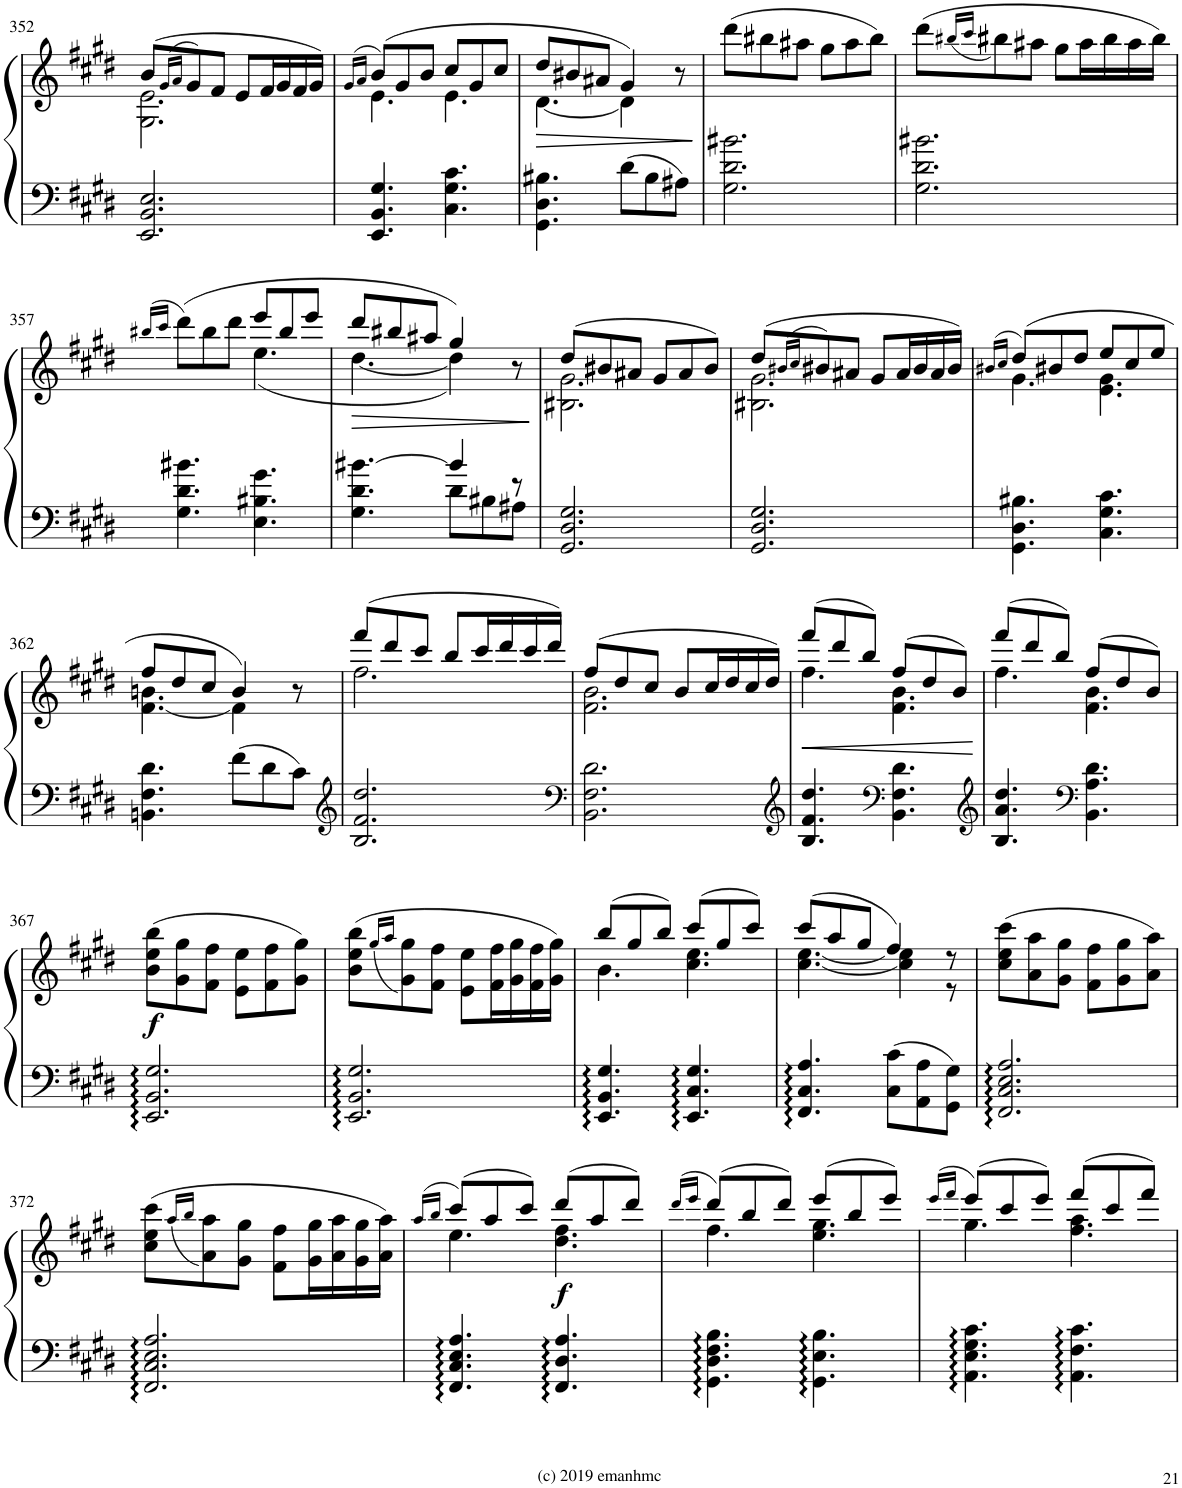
**kern	**kern	**dynam
*part1	*part1	*part1
*staff2	*staff1	*staff1/2
*I"Piano	*	*
*I'Pno.	*	*
!!LO:PB:g=z
*clefG2	*clefG2	*
*k[f#c#g#d#]	*k[f#c#g#d#]	*
*M6/8	*M6/8	*
=352	=352	=352
*	*^	*
2.EE/ 2.BB/ 2.E/	(8b/L	2.G#\ 2.e\	.
.	(16qg#/LL	.	.
.	16qa/JJ	.	.
.	8g#/)	.	.
.	8f#/J	.	.
.	8e/L	.	.
.	16f#/L	.	.
.	16g#/	.	.
.	16f#/	.	.
.	16g#/JJ)	.	.
=353	=353	=353	=353
.	(>16qg#/LL	.	.
.	16qa/JJ	.	.
4.EE/ 4.BB/ 4.G#/	(8b/L)	4.e\	.
.	8g#/	.	.
.	8b/J	.	.
4.C#\ 4.G#\ 4.c#\	8cc#/L	4.e\	.
.	8g#/	.	.
.	8cc#/J	.	.
=354	=354	=354	=354
!	!	!	!LO:HP:b
4.GG#\ 4.D#\ 4.B#X\	8dd#/L	[4.d#\	>
.	8b#X/	.	.
.	8a#X/J	.	.
8d#\L	4g#/)	4d#\]	.
8B#\	.	.	.
8A#X\J	8r	8ryy	.
*	*v	*v	*
=355	=355	=355
2.G#\ 2.d#\ 2.b#X\	(8ddd#\L	.
.	8bb#X\	.
.	8aa#X\J	.
.	8gg#\L	.
.	8aa#\	.
.	8bb#\J)	.
=356	=356	=356
2.G#\ 2.d#\ 2.b#X\	(8ddd#\L	.
.	(16qbb#X/LL	.
.	16qccc#/JJ	.
.	8bb#X\)	.
.	8aa#X\J	.
.	8gg#\L	.
.	16aa#\L	.
.	16bb#\	.
.	16aa#\	.
.	16bb#\JJ)	.
!!LO:LB:g=z
=357	=357	=357
.	(>16qbb#X/LL	.
.	16qccc#/JJ	.
*	*^	*
4.G#\ 4.d#\ 4.b#X\	(8ddd#\L)	4.ryy	.
.	8bb#\	.	.
.	8ddd#\J	.	.
4.E\ 4.B#X\ 4.g#\	8eee/L	(4.ee\	.
.	8bb#/	.	.
.	8eee/J	.	.
=358	=358	=358	=358
*^	*	*	*
!	!	!	!	!LO:HP:b
4.G#\ 4.d#\ [4.b#X\	4.ryy	8ddd#/L	[4.dd#\	>
.	.	8bb#X/	.	.
.	.	8aa#X/J	.	.
4b#/]	8d#\L	4gg#/)	4dd#\])	.
.	8B#X\	.	.	.
8r	8A#X\J	8r	8ryy	.
*v	*v	*	*	*
*	*v	*v	*
.	.	]
=359	=359	=359
*	*^	*
2.GG#/ 2.D#/ 2.G#/	(8dd#/L	2.B#X\ 2.g#\	.
.	8b#X/	.	.
.	8a#X/J	.	.
.	8g#/L	.	.
.	8a#/	.	.
.	8b#/J)	.	.
=360	=360	=360	=360
2.GG#/ 2.D#/ 2.G#/	(8dd#/L	2.B#X\ 2.g#\	.
.	(16qb#X/LL	.	.
.	16qcc#/JJ	.	.
.	8b#X/)	.	.
.	8a#X/J	.	.
.	8g#/L	.	.
.	16a#/L	.	.
.	16b#/	.	.
.	16a#/	.	.
.	16b#/JJ)	.	.
=361	=361	=361	=361
.	(16qb#X/LL	.	.
.	16qcc#/JJ	.	.
4.GG#\ 4.D#\ 4.B#X\	(8dd#/L)	4.g#\	.
.	8b#X/	.	.
.	8dd#/J	.	.
4.C#\ 4.G#\ 4.c#\	8ee/L	4.e\ 4.g#\	.
.	8cc#/	.	.
.	8ee/J	.	.
!!LO:LB:g=z	!!
=362	=362	=362	=362
4.BBn\ 4.F#\ 4.d#\	8ff#/L	[4.f#\ 4.bn\	.
.	8dd#/	.	.
.	8cc#/J	.	.
8f#\L	4b/)	4f#\]	.
8d#\	.	.	.
8c#\J	8r	8ryy	.
=363	=363	=363	=363
*clefG2	*	*	*
2.B/ 2.f#/ 2.dd#/	(8fff#/L	2.ff#\	.
.	8ddd#/	.	.
.	8ccc#/J	.	.
.	8bb/L	.	.
.	16ccc#/L	.	.
.	16ddd#/	.	.
.	16ccc#/	.	.
.	16ddd#/JJ)	.	.
=364	=364	=364	=364
*clefF4	*	*	*
2.BB\ 2.F#\ 2.d#\	(8ff#/L	2.f#\ 2.b\	.
.	8dd#/	.	.
.	8cc#/J	.	.
.	8b/L	.	.
.	16cc#/L	.	.
.	16dd#/	.	.
.	16cc#/	.	.
.	16dd#/JJ)	.	.
=365	=365	=365	=365
*clefG2	*	*	*
4.B/ 4.f#/ 4.dd#/	(8fff#/L	4.ff#\	.
.	8ddd#/	.	.
.	8bb/J)	.	.
*clefF4	*	*	*
4.BB\ 4.F#\ 4.d#\	(8ff#/L	4.f#\ 4.b\	.
.	8dd#/	.	.
.	8b/J)	.	.
*	*v	*v	*
.	.	]
=366	=366	=366
*clefG2	*	*
*	*^	*
4.B/ 4.a/ 4.dd#/	(8fff#/L	4.ff#\	.
.	8ddd#/	.	.
.	8bb/J)	.	.
*clefF4	*	*	*
4.BB\ 4.A\ 4.d#\	(8ff#/L	4.f#\ 4.b\	.
.	8dd#/	.	.
.	8b/J)	.	.
*	*v	*v	*
!!LO:LB:g=z
=367	=367	=367
!	!	!LO:DY:b
2.EE/ 2.BB/ 2.G#/	(8b\ 8ee\ 8bb\L	f
.	8g#\ 8gg#\	.
.	8f#\ 8ff#\J	.
.	8e\ 8ee\L	.
.	8f#\ 8ff#\	.
.	8g#\ 8gg#\J)	.
=368	=368	=368
2.EE/ 2.BB/ 2.G#/	(8b\ 8ee\ 8bb\L	.
.	(16qgg#/LL	.
.	16qaa/JJ	.
.	8g#\ 8gg#\)	.
.	8f#\ 8ff#\J	.
.	8e\ 8ee\L	.
.	16f#\ 16ff#\L	.
.	16g#\ 16gg#\	.
.	16f#\ 16ff#\	.
.	16g#\ 16gg#\JJ)	.
=369	=369	=369
*	*^	*
4.EE/ 4.BB/ 4.G#/	(8bb/L	4.b\	.
.	8gg#/	.	.
.	8bb/J)	.	.
4.EE/ 4.C#/ 4.G#/	(8ccc#/L	4.cc#\ 4.ee\	.
.	8gg#/	.	.
.	8ccc#/J)	.	.
=370	=370	=370	=370
4.FF#/ 4.C#/ 4.A/	(8ccc#/L	[4.cc#\ [4.ee\	.
.	8aa/	.	.
.	8gg#/J	.	.
8C#\ 8c#\L	4ff#/)	4cc#\] 4ee\]	.
8AA\ 8A\	.	.	.
8GG#\ 8G#\J	8r	8r	.
*	*v	*v	*
=371	=371	=371
2.FF#/ 2.C#/ 2.E/ 2.A/	(8cc#\ 8ee\ 8ccc#\L	.
.	8a\ 8aa\	.
.	8g#\ 8gg#\J	.
.	8f#\ 8ff#\L	.
.	8g#\ 8gg#\	.
.	8a\ 8aa\J)	.
!!LO:LB:g=z
=372	=372	=372
2.FF#/ 2.C#/ 2.E/ 2.A/	(8cc#\ 8ee\ 8ccc#\L	.
.	(16qaa/LL	.
.	16qbb/JJ	.
.	8a\ 8aa\)	.
.	8g#\ 8gg#\J	.
.	8f#\ 8ff#\L	.
.	16g#\ 16gg#\L	.
.	16a\ 16aa\	.
.	16g#\ 16gg#\	.
.	16a\ 16aa\JJ)	.
=373	=373	=373
.	(>16qaa/LL	.
.	16qbb/JJ	.
*	*^	*
4.FF#/ 4.C#/ 4.E/ 4.A/	(8ccc#/L)	4.ee\	.
.	8aa/	.	.
.	8ccc#/J)	.	.
!	!	!	!LO:DY:b
4.FF#/ 4.D#/ 4.A/	(8ddd#/L	4.dd#\ 4.ff#\	f
.	8aa/	.	.
.	8ddd#/J)	.	.
=374	=374	=374	=374
.	(>16qddd#/LL	.	.
.	16qeee/JJ	.	.
4.GG#\ 4.D#\ 4.F#\ 4.B\	(8ddd#/L)	4.ff#\	.
.	8bb/	.	.
.	8ddd#/J)	.	.
4.GG#\ 4.E\ 4.B\	(8eee/L	4.ee\ 4.gg#\	.
.	8bb/	.	.
.	8eee/J)	.	.
=375	=375	=375	=375
.	(>16qeee/LL	.	.
.	16qfff#/JJ	.	.
4.AA\ 4.E\ 4.G#\ 4.c#\	(8eee/L)	4.gg#\	.
.	8ccc#/	.	.
.	8eee/J)	.	.
4.AA\ 4.F#\ 4.c#\	(8fff#/L	4.ff#\ 4.aa\	.
.	8ccc#/	.	.
.	8fff#/J)	.	.
*	*v	*v	*
=	=	=
*-	*-	*-
